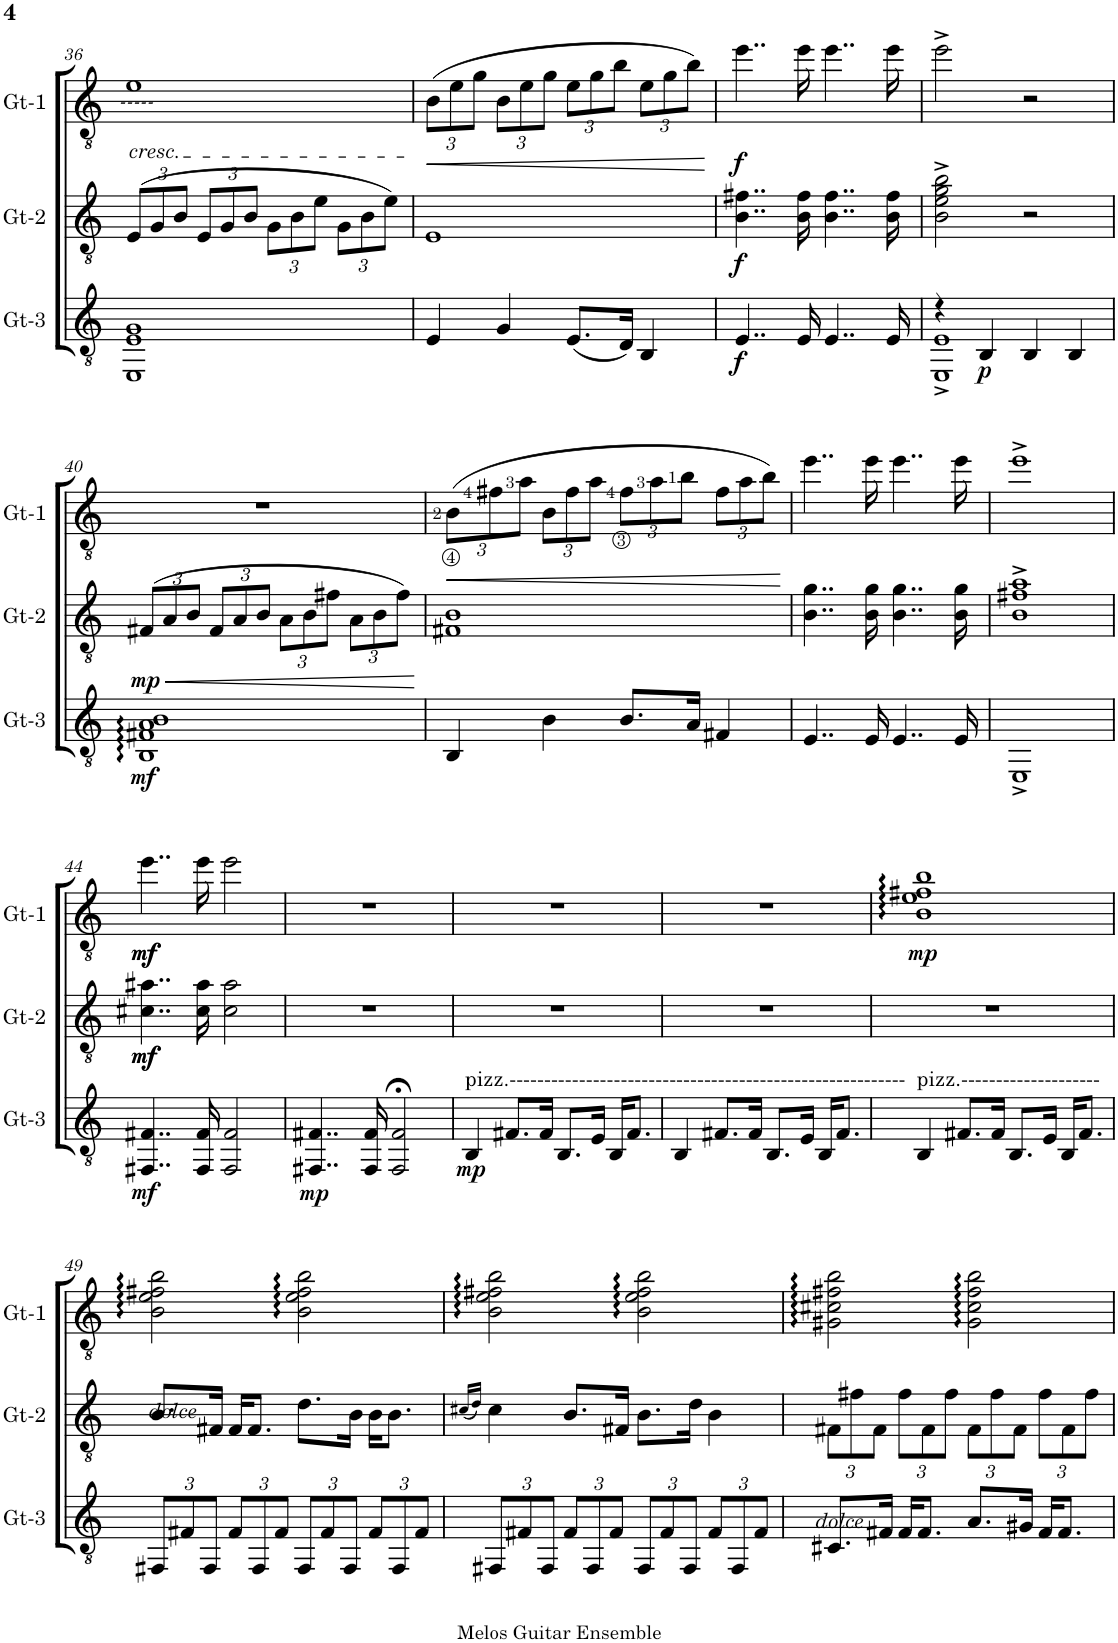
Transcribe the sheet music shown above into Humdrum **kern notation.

**kern	**dynam	**kern	**dynam	**kern	**dynam
*part3	*part3	*part2	*part2	*part1	*part1
*staff3	*staff3	*staff2	*staff2	*staff1	*staff1
*I"Gt-3	*	*I"Gt-2	*	*I"Gt-1	*
*I'Gt-3	*	*I'Gt-2	*	*I'Gt-1	*
!!LO:PB:g=z
*clefGv2	*	*clefGv2	*	*clefGv2	*
*k[]	*	*k[]	*	*k[]	*
*M4/4	*	*M4/4	*	*M4/4	*
*	*	*Xbrackettup	*	*	*
=36	=36	=36	=36	=36	=36
!	!	!	!	!LO:TX:b:i:t=-----	!
!	!	!LO:TX:a:i:t=cresc.	!	!	!
1EE 1E 1G	.	(12E/L	.	1e	.
.	.	12G/	.	.	.
.	.	12B/J	.	.	.
.	.	12E/L	.	.	.
.	.	12G/	.	.	.
.	.	12B/J	.	.	.
.	.	12G\L	.	.	.
.	.	12B\	.	.	.
.	.	12e\J	.	.	.
.	.	12G\L	.	.	.
.	.	12B\	.	.	.
.	.	12e\J)	.	.	.
=37	=37	=37	=37	=37	=37
*	*	*	*	*Xbrackettup	*
!	!	!	!	!	!LO:HP:b
4E/	.	1E	.	(12B\L	<
.	.	.	.	12e\	.
.	.	.	.	12g\J	.
4G/	.	.	.	12B\L	.
.	.	.	.	12e\	.
.	.	.	.	12g\J	.
(8.E/L	.	.	.	12e\L	.
.	.	.	.	12g\	.
.	.	.	.	12b\J	.
16D/Jk)	.	.	.	.	.
4BB/	.	.	.	12e\L	.
.	.	.	.	12g\	.
.	.	.	.	12b\J)	.
.	.	.	.	.	[
=38	=38	=38	=38	=38	=38
!	!LO:DY:b	!	!LO:DY:b	!	!LO:DY:b
4..E/	f	4..B\ 4..f#X\	f	4..ee\	f
16E/	.	16B\ 16f#\	.	16ee\	.
4..E/	.	4..B\ 4..f#\	.	4..ee\	.
16E/	.	16B\ 16f#\	.	16ee\	.
=39	=39	=39	=39	=39	=39
*^	*	*	*	*	*
*	*^	*	*	*	*	*
4r	1E	1EE^	.	2B\^ 2e\^ 2g\^ 2b\^	.	2ee^\	.
!	!	!	!LO:DY:b	!	!	!	!
4BB/	.	.	p	.	.	.	.
4BB/	.	.	.	2r	.	2r	.
4BB/	.	.	.	.	.	.	.
*v	*v	*v	*	*	*	*	*
!!LO:LB:g=z
=40	=40	=40	=40	=40	=40
!	!LO:DY:b	!	!LO:HP:b	!	!
!	!	!	!LO:DY:n=1:b	!	!
1BB 1F#X 1A 1B	mf	(12F#X/L	< mp	1r	.
.	.	12A/	.	.	.
.	.	12B/J	.	.	.
.	.	12F#/L	.	.	.
.	.	12A/	.	.	.
.	.	12B/J	.	.	.
.	.	12A\L	.	.	.
.	.	12B\	.	.	.
.	.	12f#X\J	.	.	.
.	.	12A\L	.	.	.
.	.	12B\	.	.	.
.	.	12f#\J)	.	.	.
.	.	.	[	.	.
=41	=41	=41	=41	=41	=41
!	!	!	!	!	!LO:HP:b
4BB/	.	1F#X 1B	.	(12B\L	<
.	.	.	.	12f#X\	.
.	.	.	.	12a\J	.
4B\	.	.	.	12B\L	.
.	.	.	.	12f#\	.
.	.	.	.	12a\J	.
8.B/L	.	.	.	12f#\L	.
.	.	.	.	12a\	.
.	.	.	.	12b\J	.
16A/Jk	.	.	.	.	.
4F#X/	.	.	.	12f#\L	.
.	.	.	.	12a\	.
.	.	.	.	12b\J)	.
.	.	.	.	.	[
=42	=42	=42	=42	=42	=42
4..E/	.	4..B\ 4..g\	.	4..ee\	.
16E/	.	16B\ 16g\	.	16ee\	.
4..E/	.	4..B\ 4..g\	.	4..ee\	.
16E/	.	16B\ 16g\	.	16ee\	.
=43	=43	=43	=43	=43	=43
1EE^	.	1B^ 1f#X^ 1a^	.	1ee^	.
!!LO:LB:g=z
=44	=44	=44	=44	=44	=44
!	!LO:DY:b	!	!LO:DY:b	!	!
!	!	!	!LO:DY:n=1:b	!	!LO:DY:b
!	!	!	!	!	!LO:DY:n=1:b
4..FF#X/ 4..F#X/	mf	4..c#X\ 4..a#X\	mf mf	4..ee\	mf mf
16FF#/ 16F#/	.	16c#\ 16a#\	.	16ee\	.
2FF#/ 2F#/	.	2c#\ 2a#\	.	2ee\	.
=45	=45	=45	=45	=45	=45
!	!LO:DY:b	!	!	!	!
4..FF#X/ 4..F#X/	mp	1r	.	1r	.
16FF#/ 16F#/	.	.	.	.	.
2FF#/;< 2F#/;<	.	.	.	.	.
=46	=46	=46	=46	=46	=46
!LO:TX:a:t=pizz.---------------------------------------------------------	!	!	!	!	!
!	!LO:DY:b	!	!	!	!
4BB/	mp	1r	.	1r	.
8.F#X/L	.	.	.	.	.
16F#/Jk	.	.	.	.	.
8.BB/L	.	.	.	.	.
16E/Jk	.	.	.	.	.
16BB/KL	.	.	.	.	.
8.F#/J	.	.	.	.	.
=47	=47	=47	=47	=47	=47
4BB/	.	1r	.	1r	.
8.F#X/L	.	.	.	.	.
16F#/Jk	.	.	.	.	.
8.BB/L	.	.	.	.	.
16E/Jk	.	.	.	.	.
16BB/KL	.	.	.	.	.
8.F#/J	.	.	.	.	.
=48	=48	=48	=48	=48	=48
!LO:TX:a:t=pizz.--------------------	!	!	!	!	!
!	!	!	!	!	!LO:DY:b
4BB/	.	1r	.	1B 1e 1f#X 1b	mp
8.F#X/L	.	.	.	.	.
16F#/Jk	.	.	.	.	.
8.BB/L	.	.	.	.	.
16E/Jk	.	.	.	.	.
16BB/KL	.	.	.	.	.
8.F#/J	.	.	.	.	.
!!LO:LB:g=z
=49	=49	=49	=49	=49	=49
*Xbrackettup	*	*	*	*	*
!	!	!LO:TX:b:i:t=dolce	!	!	!
12FF#X/L	.	8.B/L	.	2B\ 2e\ 2f#X\ 2b\	.
12F#X/	.	.	.	.	.
12FF#/J	.	.	.	.	.
.	.	16F#X/Jk	.	.	.
12F#/L	.	16F#/KL	.	.	.
.	.	8.F#/J	.	.	.
12FF#/	.	.	.	.	.
12F#/J	.	.	.	.	.
12FF#/L	.	8.d\L	.	2B\ 2e\ 2f#\ 2b\	.
12F#/	.	.	.	.	.
12FF#/J	.	.	.	.	.
.	.	16B\Jk	.	.	.
12F#/L	.	16B\KL	.	.	.
.	.	8.B\J	.	.	.
12FF#/	.	.	.	.	.
12F#/J	.	.	.	.	.
=50	=50	=50	=50	=50	=50
.	.	(16qc#X/LL	.	.	.
.	.	16qd/JJ)	.	.	.
12FF#X/L	.	4c#\	.	2B\ 2e\ 2f#X\ 2b\	.
12F#X/	.	.	.	.	.
12FF#/J	.	.	.	.	.
12F#/L	.	8.B/L	.	.	.
12FF#/	.	.	.	.	.
12F#/J	.	.	.	.	.
.	.	16F#X/Jk	.	.	.
12FF#/L	.	8.B\L	.	2B\ 2e\ 2f#\ 2b\	.
12F#/	.	.	.	.	.
12FF#/J	.	.	.	.	.
.	.	16d\Jk	.	.	.
12F#/L	.	4B\	.	.	.
12FF#/	.	.	.	.	.
12F#/J	.	.	.	.	.
=51	=51	=51	=51	=51	=51
!LO:TX:b:i:t=dolce	!	!	!	!	!
8.C#X/L	.	12F#X\L	.	2G#X\ 2c#X\ 2f#X\ 2b\	.
.	.	12f#X\	.	.	.
.	.	12F#\J	.	.	.
16F#X/Jk	.	.	.	.	.
16F#/KL	.	12f#\L	.	.	.
8.F#/J	.	.	.	.	.
.	.	12F#\	.	.	.
.	.	12f#\J	.	.	.
8.A/L	.	12F#\L	.	2G#\ 2c#\ 2f#\ 2b\	.
.	.	12f#\	.	.	.
.	.	12F#\J	.	.	.
16G#X/Jk	.	.	.	.	.
16F#/KL	.	12f#\L	.	.	.
8.F#/J	.	.	.	.	.
.	.	12F#\	.	.	.
.	.	12f#\J	.	.	.
=	=	=	=	=	=
*-	*-	*-	*-	*-	*-
